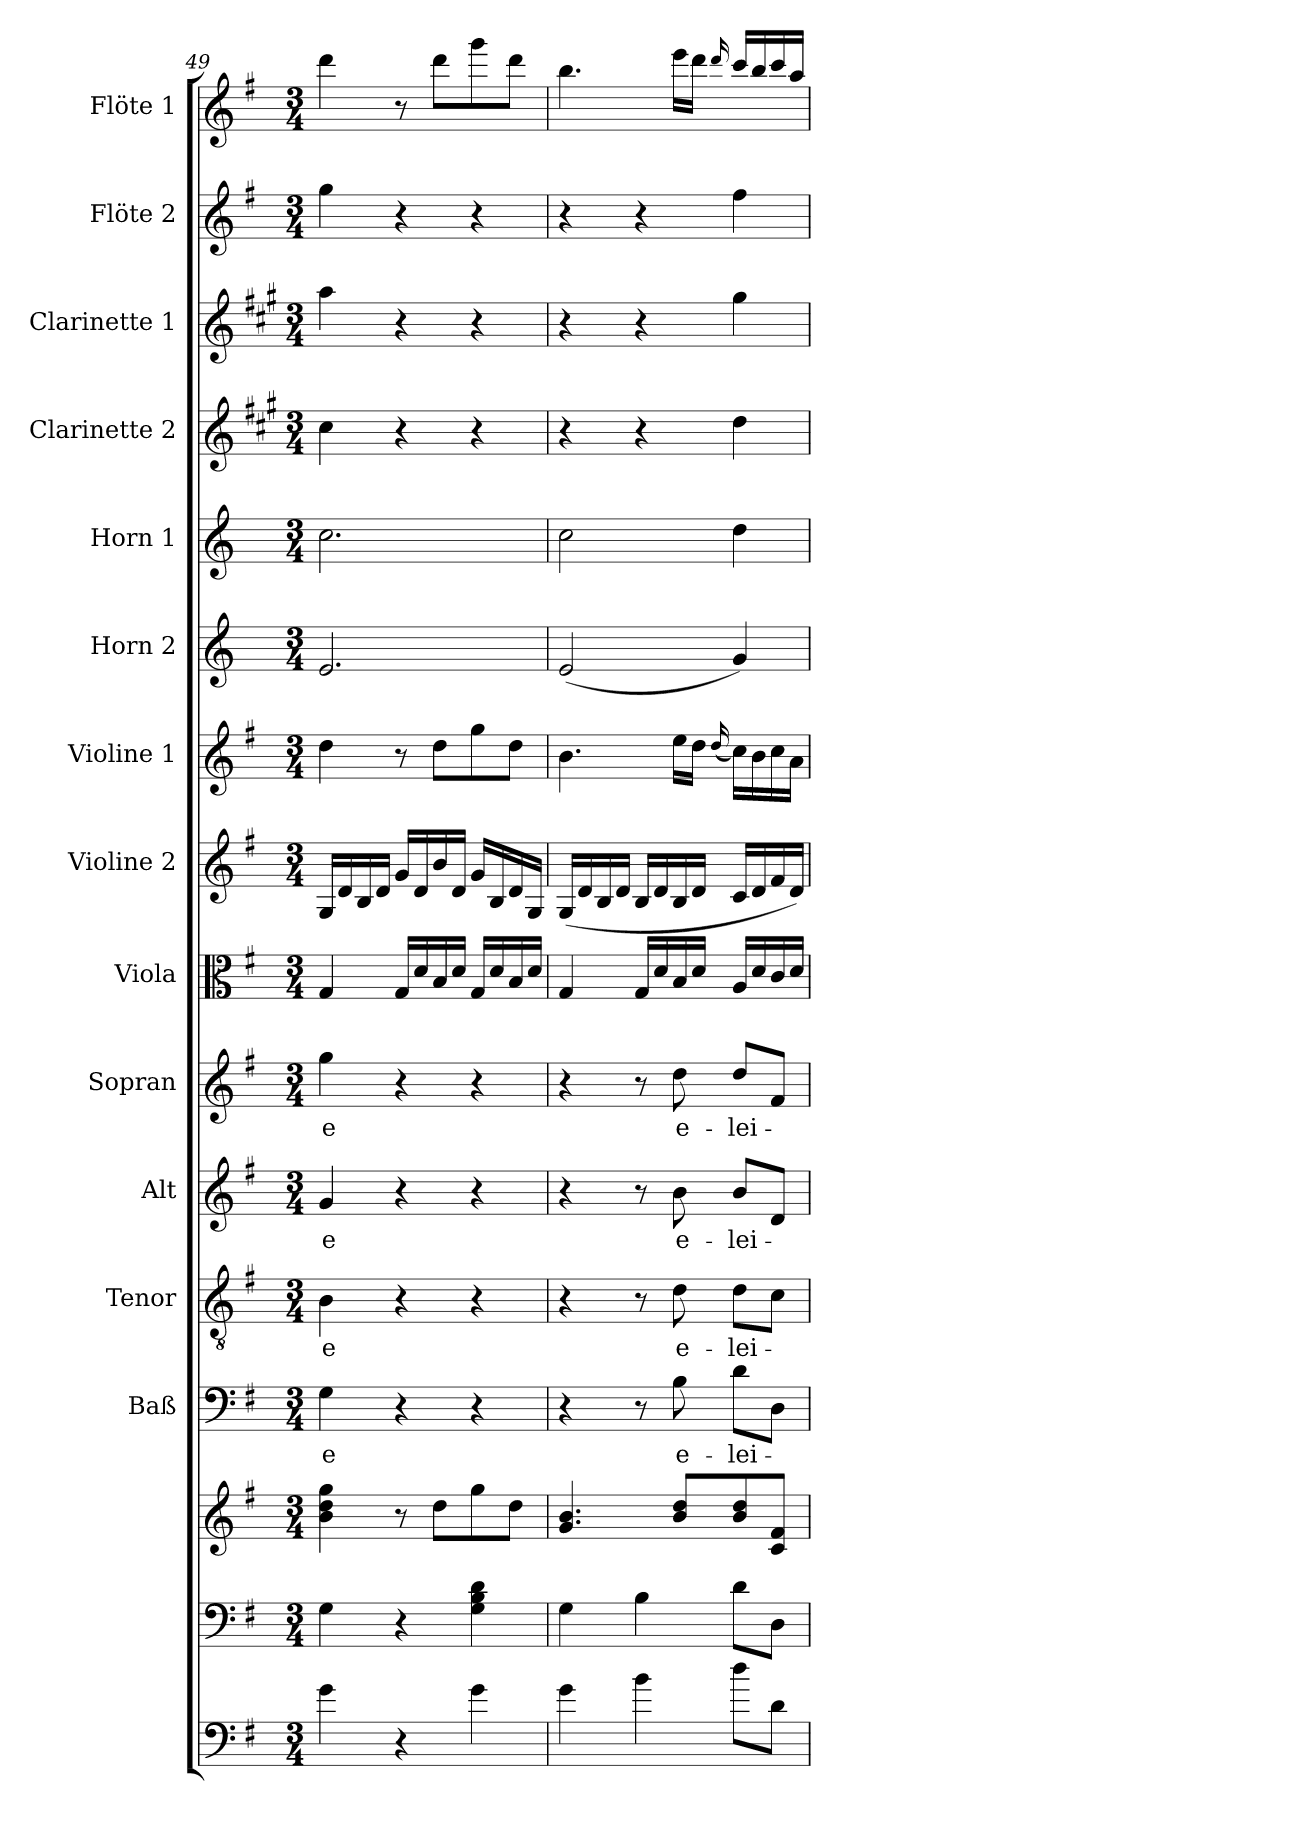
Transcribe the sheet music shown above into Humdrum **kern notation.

**kern	**kern	**kern	**kern	**text	**kern	**text	**kern	**text	**kern	**text	**kern	**kern	**kern	**kern	**kern	**kern	**kern	**kern	**kern
*part15	*part14	*part14	*part13	*part13	*part12	*part12	*part11	*part11	*part10	*part10	*part9	*part8	*part7	*part6	*part5	*part4	*part3	*part2	*part1
*staff16	*staff15	*staff14	*staff13	*staff13	*staff12	*staff12	*staff11	*staff11	*staff10	*staff10	*staff9	*staff8	*staff7	*staff6	*staff5	*staff4	*staff3	*staff2	*staff1
*	*	*	*I"Baß	*	*I"Tenor	*	*I"Alt	*	*I"Sopran	*	*I"Viola	*I"Violine 2	*I"Violine 1	*I"Horn 2	*I"Horn 1	*I"Clarinette 2	*I"Clarinette 1	*I"Flöte 2	*I"Flöte 1
*	*	*	*I'Baß	*	*I'Ten	*	*I'Alt	*	*I'Sop	*	*I'Vla.	*I'Vln. 2	*I'Vln. 1	*I'Hrn. 2	*I'Hrn. 1	*I'Cl. 2	*I'Cl. 1	*I'Fl. 2	*I'Fl. 1
*clefF4	*clefF4	*clefG2	*clefF4	*	*clefGv2	*	*clefG2	*	*clefG2	*	*clefC3	*clefG2	*clefG2	*clefG2	*clefG2	*clefG2	*clefG2	*clefG2	*clefG2
*ITrd7c12	*	*	*	*	*	*	*	*	*	*	*	*	*	*ITrd3c5	*ITrd3c5	*ITrd1c2	*ITrd1c2	*	*
*k[f#]	*k[f#]	*k[f#]	*k[f#]	*	*k[f#]	*	*k[f#]	*	*k[f#]	*	*k[f#]	*k[f#]	*k[f#]	*k[f#]	*k[f#]	*k[f#]	*k[f#]	*k[f#]	*k[f#]
*G:	*G:	*G:	*G:	*	*G:	*	*G:	*	*G:	*	*G:	*G:	*G:	*G:	*G:	*G:	*G:	*G:	*G:
*M3/4	*M3/4	*M3/4	*M3/4	*	*M3/4	*	*M3/4	*	*M3/4	*	*M3/4	*M3/4	*M3/4	*M3/4	*M3/4	*M3/4	*M3/4	*M3/4	*M3/4
=49	=49	=49	=49	=49	=49	=49	=49	=49	=49	=49	=49	=49	=49	=49	=49	=49	=49	=49	=49
!	!	!	!	!LO:LY:b	!	!LO:LY:b	!	!LO:LY:b	!	!LO:LY:b	!	!	!	!	!	!	!	!	!
4G\	4G\	4b\ 4dd\ 4gg\	4G\	-e	4B\	-e	4g/	-e	4gg\	-e	4G/	16G/LL	4dd\	2.B/	2.g\	4b\	4gg\	4gg\	4ddd\
.	.	.	.	.	.	.	.	.	.	.	.	16d/	.	.	.	.	.	.	.
.	.	.	.	.	.	.	.	.	.	.	.	16B/	.	.	.	.	.	.	.
.	.	.	.	.	.	.	.	.	.	.	.	16d/JJ	.	.	.	.	.	.	.
4r	4r	8r	4r	.	4r	.	4r	.	4r	.	16G/LL	16g/LL	8r	.	.	4r	4r	4r	8r
.	.	.	.	.	.	.	.	.	.	.	16d/	16d/	.	.	.	.	.	.	.
.	.	8dd\L	.	.	.	.	.	.	.	.	16B/	16b/	8dd\L	.	.	.	.	.	8ddd\L
.	.	.	.	.	.	.	.	.	.	.	16d/JJ	16d/JJ	.	.	.	.	.	.	.
4G\	4G\ 4B\ 4d\	8gg\	4r	.	4r	.	4r	.	4r	.	16G/LL	16g/LL	8gg\	.	.	4r	4r	4r	8ggg\
.	.	.	.	.	.	.	.	.	.	.	16d/	16B/	.	.	.	.	.	.	.
.	.	8dd\J	.	.	.	.	.	.	.	.	16B/	16d/	8dd\J	.	.	.	.	.	8ddd\J
.	.	.	.	.	.	.	.	.	.	.	16d/JJ	16G/JJ	.	.	.	.	.	.	.
=50	=50	=50	=50	=50	=50	=50	=50	=50	=50	=50	=50	=50	=50	=50	=50	=50	=50	=50	=50
4G\	4G\	4.g/ 4.b/	4r	.	4r	.	4r	.	4r	.	4G/	(<16G/LL	4.b\	(<2B/	2g\	4r	4r	4r	4.bb\
.	.	.	.	.	.	.	.	.	.	.	.	16d/	.	.	.	.	.	.	.
.	.	.	.	.	.	.	.	.	.	.	.	16B/	.	.	.	.	.	.	.
.	.	.	.	.	.	.	.	.	.	.	.	16d/JJ	.	.	.	.	.	.	.
4B\	4B\	.	8r	.	8r	.	8r	.	8r	.	16G/LL	16B/LL	.	.	.	4r	4r	4r	.
.	.	.	.	.	.	.	.	.	.	.	16d/	16d/	.	.	.	.	.	.	.
!	!	!	!	!LO:LY:b	!	!LO:LY:b	!	!LO:LY:b	!	!LO:LY:b	!	!	!	!	!	!	!	!	!
.	.	8b/ 8dd/L	8B\	e-	8d\	e-	8b\	e-	8dd\	e-	16B/	16B/	16ee\LL	.	.	.	.	.	16eee\LL
.	.	.	.	.	.	.	.	.	.	.	16d/JJ	16d/JJ	16dd\JJ	.	.	.	.	.	16ddd\JJ
.	.	.	.	.	.	.	.	.	.	.	.	.	(<16qqdd/	.	.	.	.	.	16qqddd/
!	!	!	!	!LO:LY:b	!	!LO:LY:b	!	!LO:LY:b	!	!LO:LY:b	!	!	!	!	!	!	!	!	!
8d\L	8d\L	8b/ 8dd/	8d\L	-lei-	8d\L	-lei-	8b/L	-lei-	8dd/L	-lei-	16A/LL	16c/LL	16cc\LL)	4d/)	4a\	4cc\	4ff#\	4ff#\	16ccc/LL
.	.	.	.	.	.	.	.	.	.	.	16d/	16d/	16b\	.	.	.	.	.	16bb/
8D\J	8D\J	8c/ 8f#/J	8D\J	.	8c\J	.	8d/J	.	8f#/J	.	16c/	16f#/	16cc\	.	.	.	.	.	16ccc/
.	.	.	.	.	.	.	.	.	.	.	16d/JJ	16d/JJ)	16a\JJ	.	.	.	.	.	16aa/JJ
=	=	=	=	=	=	=	=	=	=	=	=	=	=	=	=	=	=	=	=
*-	*-	*-	*-	*-	*-	*-	*-	*-	*-	*-	*-	*-	*-	*-	*-	*-	*-	*-	*-
